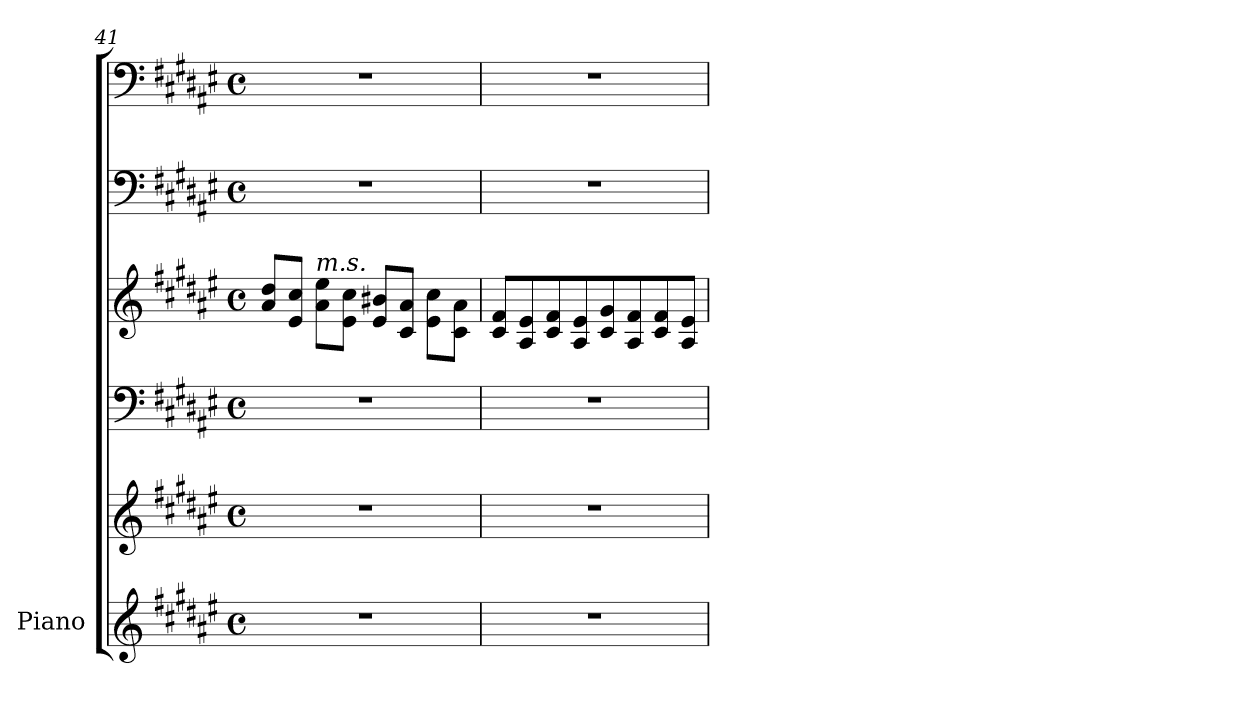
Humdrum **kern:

**kern	**kern	**kern	**kern	**kern	**kern
*part1	*part1	*part1	*part1	*part1	*part1
*staff6	*staff5	*staff4	*staff3	*staff2	*staff1
*I"Piano	*	*	*	*	*
*I'Pno.	*	*	*	*	*
*clefG2	*clefG2	*clefF4	*clefG2	*clefF4	*clefF4
*k[f#c#g#d#a#e#]	*k[f#c#g#d#a#e#]	*k[f#c#g#d#a#e#]	*k[f#c#g#d#a#e#]	*k[f#c#g#d#a#e#]	*k[f#c#g#d#a#e#]
*M4/4	*M4/4	*M4/4	*M4/4	*M4/4	*M4/4
*met(c)	*met(c)	*met(c)	*met(c)	*met(c)	*met(c)
=41	=41	=41	=41	=41	=41
1r	1r	1r	8a#/ 8dd#/L	1r	1r
.	.	.	8e#/ 8cc#/J	.	.
!	!	!	!LO:TX:a:i:t=m.s.	!	!
.	.	.	8a#\ 8ee#\L	.	.
.	.	.	8e#\ 8cc#\J	.	.
.	.	.	8e#/ 8b#X/L	.	.
.	.	.	8c#/ 8a#/J	.	.
.	.	.	8e#\ 8cc#\L	.	.
.	.	.	8c#\ 8a#\J	.	.
!!LO:LB:g=z
=42	=42	=42	=42	=42	=42
1r	1r	1r	8c#/ 8f#/L	1r	1r
.	.	.	8A#/ 8e#/	.	.
.	.	.	8c#/ 8f#/	.	.
.	.	.	8A#/ 8e#/	.	.
.	.	.	8c#/ 8g#/	.	.
.	.	.	8A#/ 8f#/	.	.
.	.	.	8c#/ 8f#/	.	.
.	.	.	8A#/ 8e#/J	.	.
=	=	=	=	=	=
*-	*-	*-	*-	*-	*-
